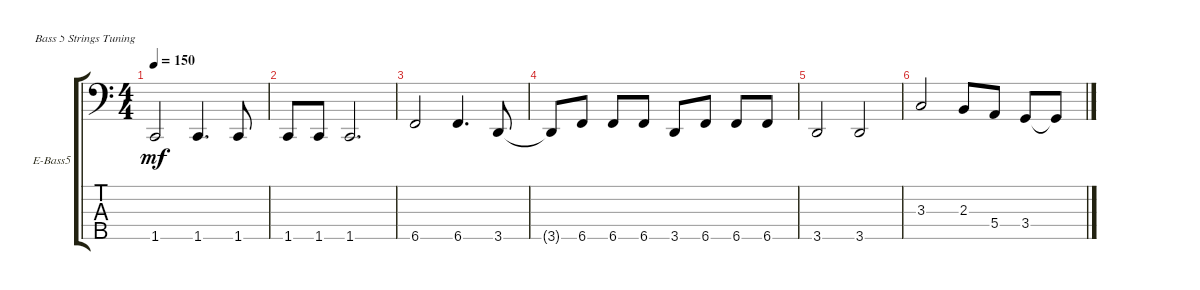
\bracketExtendMode groupsimilarinstruments
\firstSystemTrackNameOrientation horizontal
\otherSystemsTrackNameOrientation horizontal
\track ("Electric Bass" "E-Bass5") {instrument electricbassfinger}
\staff {score tabs}
\tuning (G2 D2 A1 E1 B0)
\ts (4 4)
\tempo 150
\clef f4
\ks c
1.5.2{dy mf} 1.5.4{d} 1.5.8 |
1.5.8 1.5.8 1.5.2{d} |
6.5.2 6.5.4{d} 3.5.8 |
3.5{t}.8 6.5.8 6.5.8 6.5.8 3.5.8 6.5.8 6.5.8 6.5.8 |
3.5.2 3.5.2 |
3.3.2 2.3.8 5.4.8 3.4.8 3.4{t}.8
